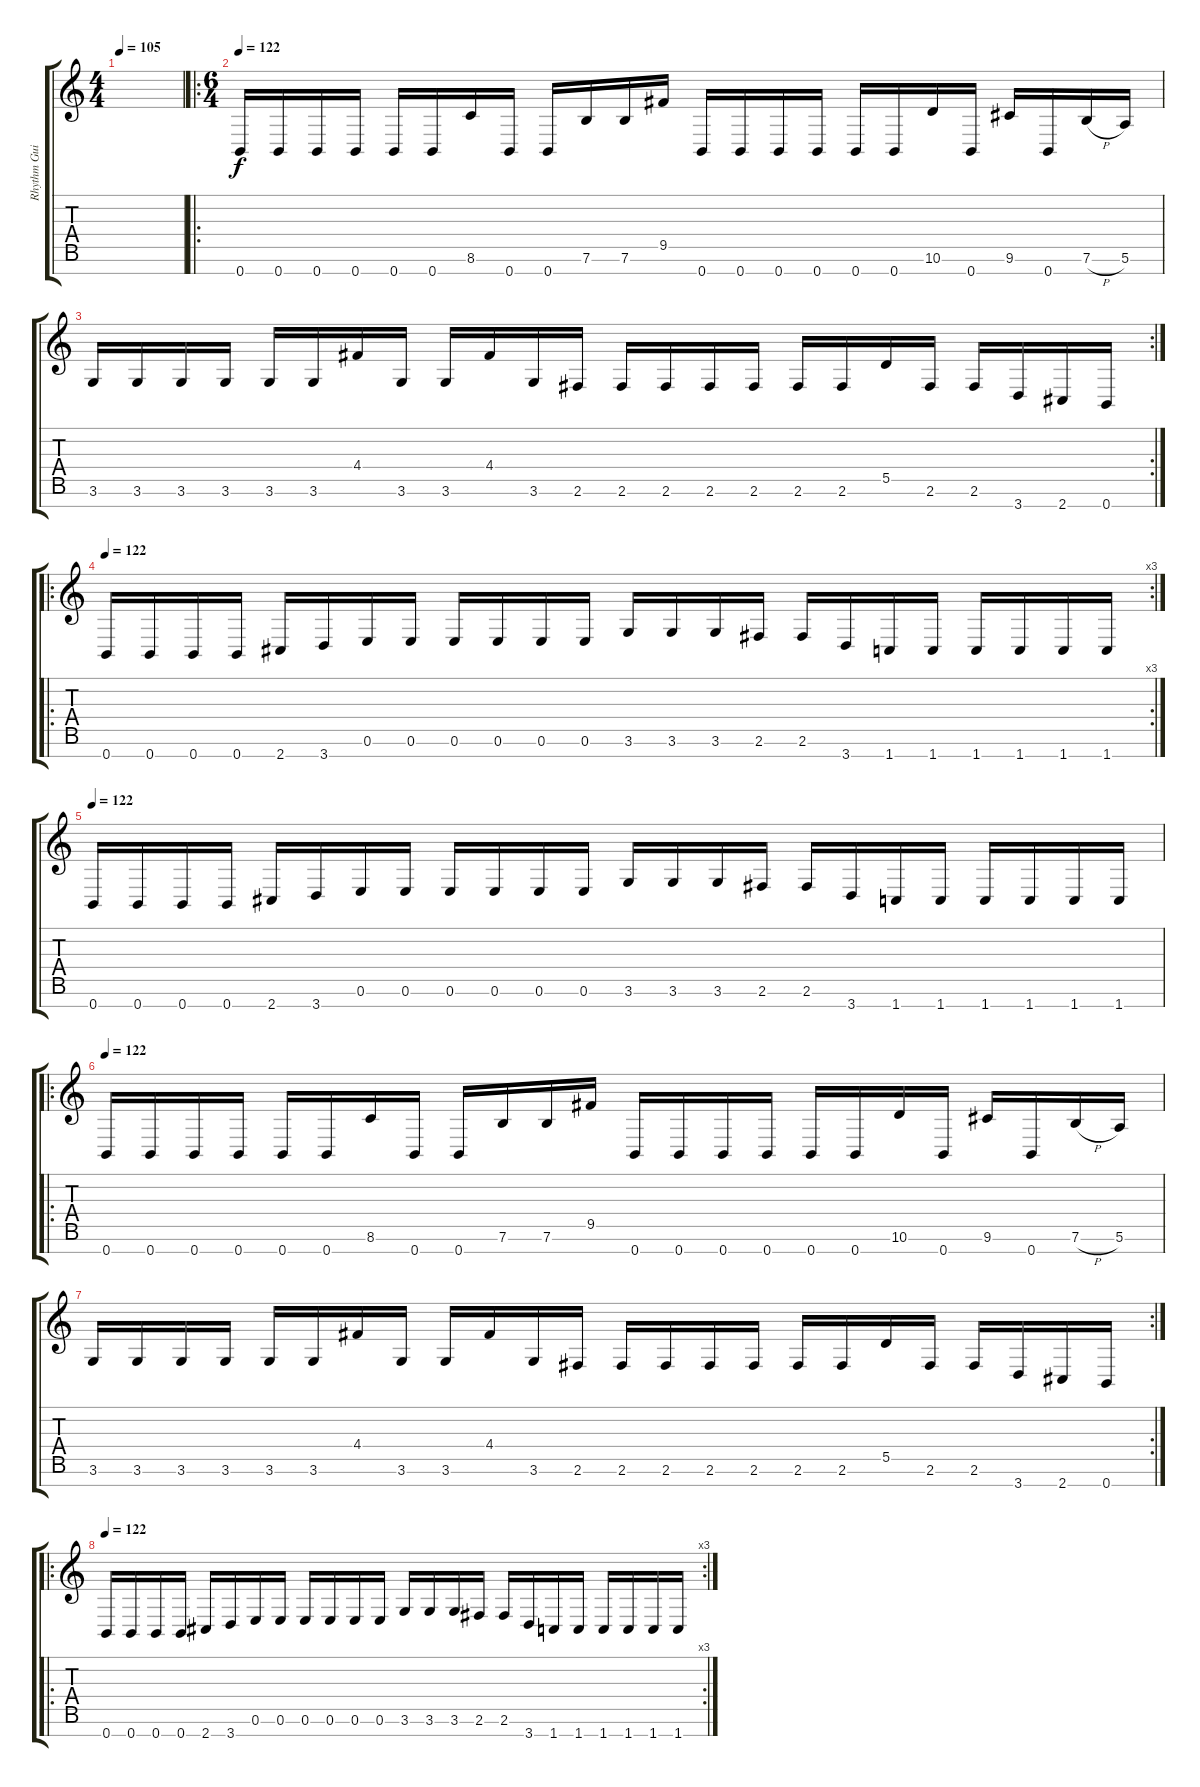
\track ("Rhythm Guitar" "Rhythm Gui") {instrument distortionguitar}
\staff {score tabs}
\tuning (E4 B3 G3 D3 A2 E2 B1) {hide}
\ts (4 4)
\tempo 105
\clef g2
\ks c
|
\ro
\ts (6 4)
\tempo 122
0.7.16 0.7.16 0.7.16 0.7.16 0.7.16 0.7.16 8.6.16 0.7.16 0.7.16 7.6.16 7.6.16 9.5.16 0.7.16 0.7.16 0.7.16 0.7.16 0.7.16 0.7.16 10.6.16 0.7.16 9.6.16 0.7.16 7.6{h}.16 5.6.16 |
\rc 2
3.6.16 3.6.16 3.6.16 3.6.16 3.6.16 3.6.16 4.4.16 3.6.16 3.6.16 4.4.16 3.6.16 2.6.16 2.6.16 2.6.16 2.6.16 2.6.16 2.6.16 2.6.16 5.5.16 2.6.16 2.6.16 3.7.16 2.7.16 0.7.16 |
\ro
\rc 3
\tempo 122
0.7.16 0.7.16 0.7.16 0.7.16 2.7.16 3.7.16 0.6.16 0.6.16 0.6.16 0.6.16 0.6.16 0.6.16 3.6.16 3.6.16 3.6.16 2.6.16 2.6.16 3.7.16 1.7.16 1.7.16 1.7.16 1.7.16 1.7.16 1.7.16 |
\tempo 122
0.7.16 0.7.16 0.7.16 0.7.16 2.7.16 3.7.16 0.6.16 0.6.16 0.6.16 0.6.16 0.6.16 0.6.16 3.6.16 3.6.16 3.6.16 2.6.16 2.6.16 3.7.16 1.7.16 1.7.16 1.7.16 1.7.16 1.7.16 1.7.16 |
\ro
\tempo 122
0.7.16 0.7.16 0.7.16 0.7.16 0.7.16 0.7.16 8.6.16 0.7.16 0.7.16 7.6.16 7.6.16 9.5.16 0.7.16 0.7.16 0.7.16 0.7.16 0.7.16 0.7.16 10.6.16 0.7.16 9.6.16 0.7.16 7.6{h}.16 5.6.16 |
\rc 2
3.6.16 3.6.16 3.6.16 3.6.16 3.6.16 3.6.16 4.4.16 3.6.16 3.6.16 4.4.16 3.6.16 2.6.16 2.6.16 2.6.16 2.6.16 2.6.16 2.6.16 2.6.16 5.5.16 2.6.16 2.6.16 3.7.16 2.7.16 0.7.16 |
\ro
\rc 3
\tempo 122
0.7.16 0.7.16 0.7.16 0.7.16 2.7.16 3.7.16 0.6.16 0.6.16 0.6.16 0.6.16 0.6.16 0.6.16 3.6.16 3.6.16 3.6.16 2.6.16 2.6.16 3.7.16 1.7.16 1.7.16 1.7.16 1.7.16 1.7.16 1.7.16
